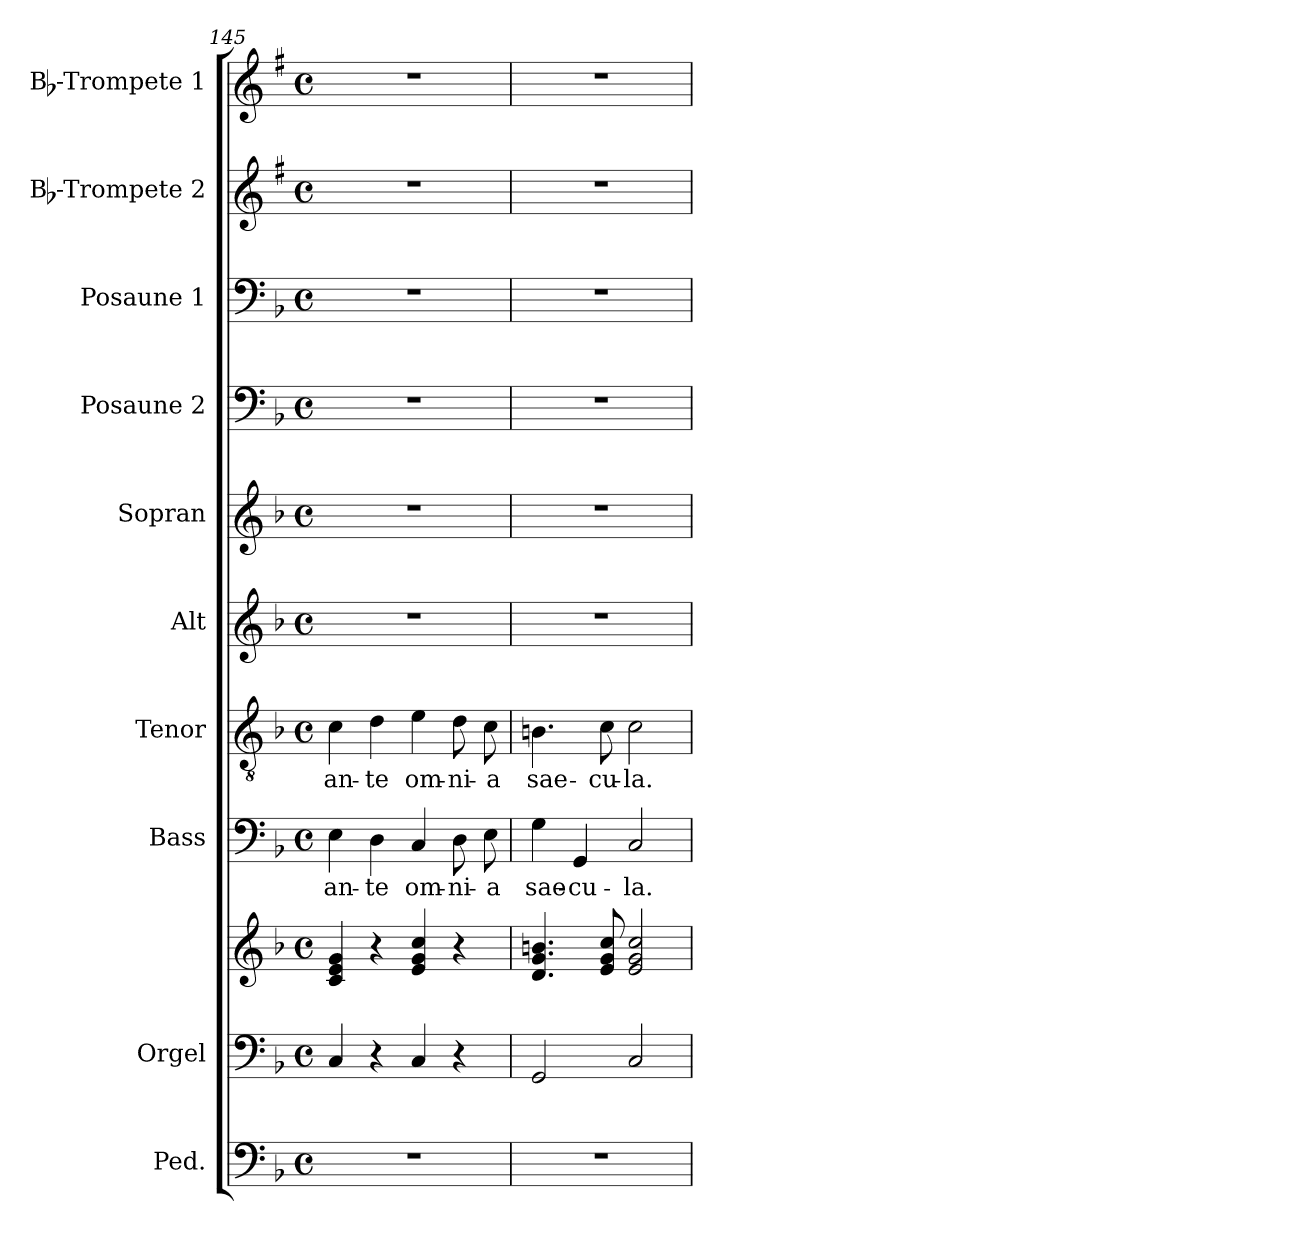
**kern	**kern	**kern	**kern	**text	**kern	**text	**kern	**kern	**kern	**kern	**kern	**kern
*part10	*part9	*part9	*part8	*part8	*part7	*part7	*part6	*part5	*part4	*part3	*part2	*part1
*staff11	*staff10	*staff9	*staff8	*staff8	*staff7	*staff7	*staff6	*staff5	*staff4	*staff3	*staff2	*staff1
*I"Ped.	*I"Orgel	*	*I"Bass	*	*I"Tenor	*	*I"Alt	*I"Sopran	*I"Posaune 2	*I"Posaune 1	*I"Bb-Trompete 2	*I"Bb-Trompete 1
*	*I'Org.	*	*I'B.	*	*I'T.	*	*I'A.	*I'S.	*I'Pos. 2	*I'Pos. 1	*I'Bb Trp. 2	*I'Bb Trp. 1
*clefF4	*clefF4	*clefG2	*clefF4	*	*clefGv2	*	*clefG2	*clefG2	*clefF4	*clefF4	*clefG2	*clefG2
*ITrd7c12	*	*	*	*	*	*	*	*	*	*	*ITrd1c2	*ITrd1c2
*k[b-]	*k[b-]	*k[b-]	*k[b-]	*	*k[b-]	*	*k[b-]	*k[b-]	*k[b-]	*k[b-]	*k[b-]	*k[b-]
*F:	*F:	*F:	*F:	*	*F:	*	*F:	*F:	*F:	*F:	*F:	*F:
*M4/4	*M4/4	*M4/4	*M4/4	*	*M4/4	*	*M4/4	*M4/4	*M4/4	*M4/4	*M4/4	*M4/4
*met(c)	*met(c)	*met(c)	*met(c)	*	*met(c)	*	*met(c)	*met(c)	*met(c)	*met(c)	*met(c)	*met(c)
=145	=145	=145	=145	=145	=145	=145	=145	=145	=145	=145	=145	=145
!	!	!	!	!LO:LY:b	!	!LO:LY:b	!	!	!	!	!	!
1r	4C/	4c/ 4e/ 4g/	4E\	an-	4c\	an-	1r	1r	1r	1r	1r	1r
!	!	!	!	!LO:LY:b	!	!LO:LY:b	!	!	!	!	!	!
.	4r	4r	4D\	-te	4d\	-te	.	.	.	.	.	.
!	!	!	!	!LO:LY:b	!	!LO:LY:b	!	!	!	!	!	!
.	4C/	4e/ 4g/ 4cc/	4C/	om-	4e\	om-	.	.	.	.	.	.
!	!	!	!	!LO:LY:b	!	!LO:LY:b	!	!	!	!	!	!
.	4r	4r	8D\	-ni-	8d\	-ni-	.	.	.	.	.	.
!	!	!	!	!LO:LY:b	!	!LO:LY:b	!	!	!	!	!	!
.	.	.	8E\	-a	8c\	-a	.	.	.	.	.	.
=146	=146	=146	=146	=146	=146	=146	=146	=146	=146	=146	=146	=146
!	!	!	!	!LO:LY:b	!	!LO:LY:b	!	!	!	!	!	!
1r	2GG/	4.d/ 4.g/ 4.bn/	4G\	sae-	4.Bn\	sae-	1r	1r	1r	1r	1r	1r
!	!	!	!	!LO:LY:b	!	!	!	!	!	!	!	!
.	.	.	4GG/	-cu-	.	.	.	.	.	.	.	.
!	!	!	!	!	!	!LO:LY:b	!	!	!	!	!	!
.	.	8e/ 8g/ 8cc/	.	.	8c\	-cu-	.	.	.	.	.	.
!	!	!	!	!LO:LY:b	!	!LO:LY:b	!	!	!	!	!	!
.	2C/	2e/ 2g/ 2cc/	2C/	-la.	2c\	-la.	.	.	.	.	.	.
=	=	=	=	=	=	=	=	=	=	=	=	=
*-	*-	*-	*-	*-	*-	*-	*-	*-	*-	*-	*-	*-
